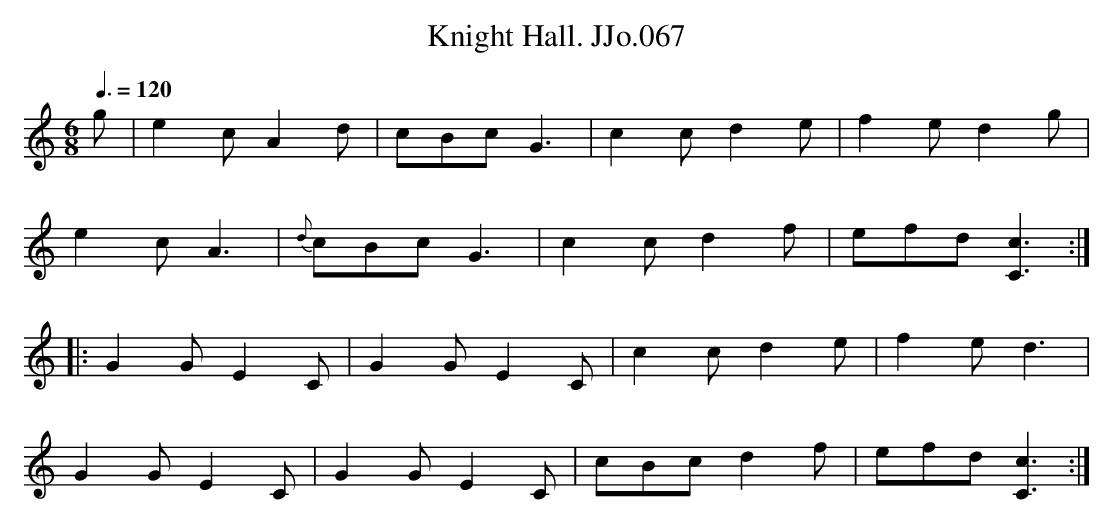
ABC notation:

X:1
T:Knight Hall. JJo.067
L:1/8
M:6/8
Q:3/8=120
K:C
g|e2cA2d|cBcG3|c2cd2e|f2ed2g|!
e2cA3|{d}cBcG3|c2cd2f|efd[c3C3]:|!
|:G2GE2C|G2GE2C|c2cd2e|f2ed3|!
G2GE2C|G2GE2C|cBcd2f|efd [c3C3]:|
